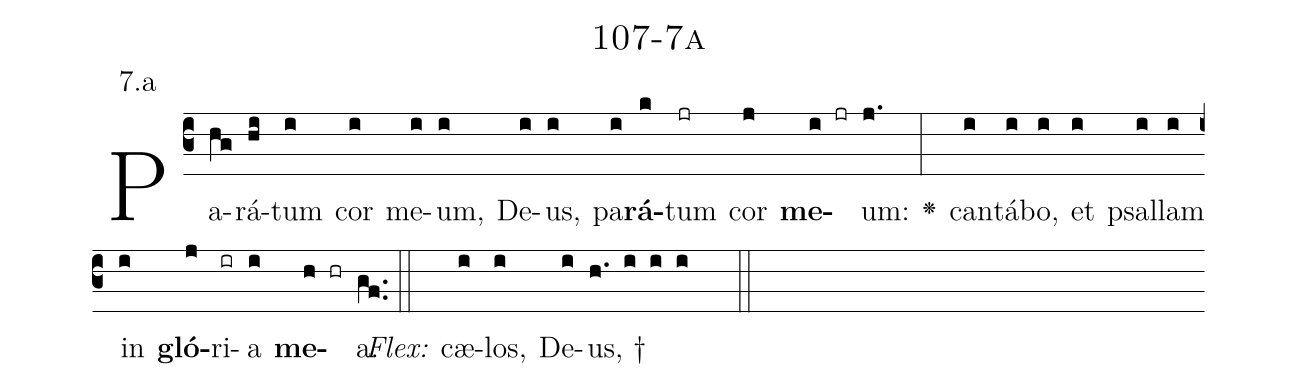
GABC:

name: 107-7a;
annotation: 7.a;
%%
(c3)Pa(hg)rá(hi)tum(i) cor(i) me(i)um,(i) De(i)us,(i) pa(i)<b>rá</b>(k)tum(jr) cor(j) <b>me</b>(i jr)um:(j.) <v>\greheightstar</v>(:) can(i)tá(i)bo,(i) et(i) psal(i)lam(i) in(i) <b>gló</b>(j)ri(ir)a(i) <b>me</b>(h hr)a.(gf..) (::)
<i>Flex:</i>()  cæ(i)los,(i) De(i)us, †(h. i i i  ::)

%E(i) u(i) o(j) u(i) a(h) e.(gf..) (::)
